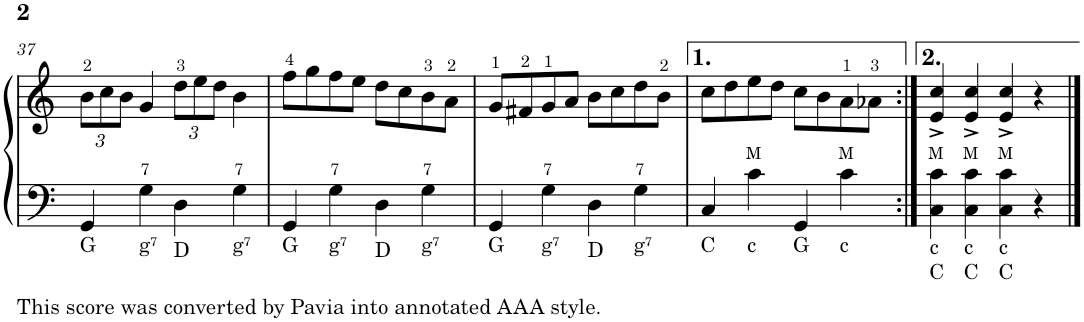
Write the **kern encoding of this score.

**kern	**kern	**kern
*part1	*part1	*part1
*staff3	*staff2	*staff1
*I"Accordion	*	*
*I'Acc.	*	*
!!LO:PB:g=z
*clefF4	*clefF4	*clefG2
*k[]	*k[]	*k[]
*M2/2	*M2/2	*M2/2
*met(c|)	*met(c|)	*met(c|)
*	*	*Xbrackettup
=37	=37	=37
!	!LO:TX:b:t=G	!
!LO:TX:b:t=This score was converted by Pavia into annotated AAA style.	!	!
!LO:TX:b:t=G	!	!
4GG	4GG/	12b\L
.	.	12cc\
.	.	12b\J
!	!LO:TX:b:t=g⁷	!
!LO:TX:b:t=g⁷	!	!
4F 4G 4B	4G\	4g/
!	!LO:TX:b:t=D	!
!LO:TX:b:t=D	!	!
4D	4D\	12dd\L
.	.	12ee\
.	.	12dd\J
!	!LO:TX:b:t=g⁷	!
!LO:TX:b:t=g⁷	!	!
4F 4G 4B	4G\	4b\
=38	=38	=38
!	!LO:TX:b:t=G	!
!LO:TX:b:t=G	!	!
4GG	4GG/	8ff\L
.	.	8gg\
!	!LO:TX:b:t=g⁷	!
!LO:TX:b:t=g⁷	!	!
4F 4G 4B	4G\	8ff\
.	.	8ee\J
!	!LO:TX:b:t=D	!
!LO:TX:b:t=D	!	!
4D	4D\	8dd\L
.	.	8cc\
!	!LO:TX:b:t=g⁷	!
!LO:TX:b:t=g⁷	!	!
4F 4G 4B	4G\	8b\
.	.	8a\J
=39	=39	=39
!	!LO:TX:b:t=G	!
!LO:TX:b:t=G	!	!
4GG	4GG/	8g/L
.	.	8f#X/
!	!LO:TX:b:t=g⁷	!
!LO:TX:b:t=g⁷	!	!
4F 4G 4B	4G\	8g/
.	.	8a/J
!	!LO:TX:b:t=D	!
!LO:TX:b:t=D	!	!
4D	4D\	8b\L
.	.	8cc\
!	!LO:TX:b:t=g⁷	!
!LO:TX:b:t=g⁷	!	!
4F 4G 4B	4G\	8dd\
.	.	8b\J
=40	=40	=40
!	!LO:TX:b:t=C	!
!LO:TX:b:t=C	!	!
4C	4C/	8cc\L
.	.	8dd\
!	!LO:TX:b:t=c	!
!LO:TX:b:t=c	!	!
4E 4G 4c	4c\	8ee\
.	.	8dd\J
!	!LO:TX:b:t=G	!
!LO:TX:b:t=G	!	!
4GG	4GG/	8cc\L
.	.	8b\
!	!LO:TX:b:t=c	!
!LO:TX:b:t=c	!	!
4E 4G 4c	4c\	8a\
.	.	8a-X\J
=41:|!	=41:|!	=41:|!
!	!LO:TX:b:t=c	!
!	!LO:TX:b:t=C	!
!LO:TX:b:t=c	!	!
!LO:TX:b:t=C	!	!
4C 4E 4G 4c	4C\ 4c\	4e/^ 4cc/^
!	!LO:TX:b:t=c	!
!	!LO:TX:b:t=C	!
!LO:TX:b:t=c	!	!
!LO:TX:b:t=C	!	!
4C 4E 4G 4c	4C\ 4c\	4e/^ 4cc/^
!	!LO:TX:b:t=c	!
!	!LO:TX:b:t=C	!
!LO:TX:b:t=c	!	!
!LO:TX:b:t=C	!	!
4C 4E 4G 4c	4C\ 4c\	4e/^ 4cc/^
4r	4r	4r
==	==	==
*-	*-	*-
